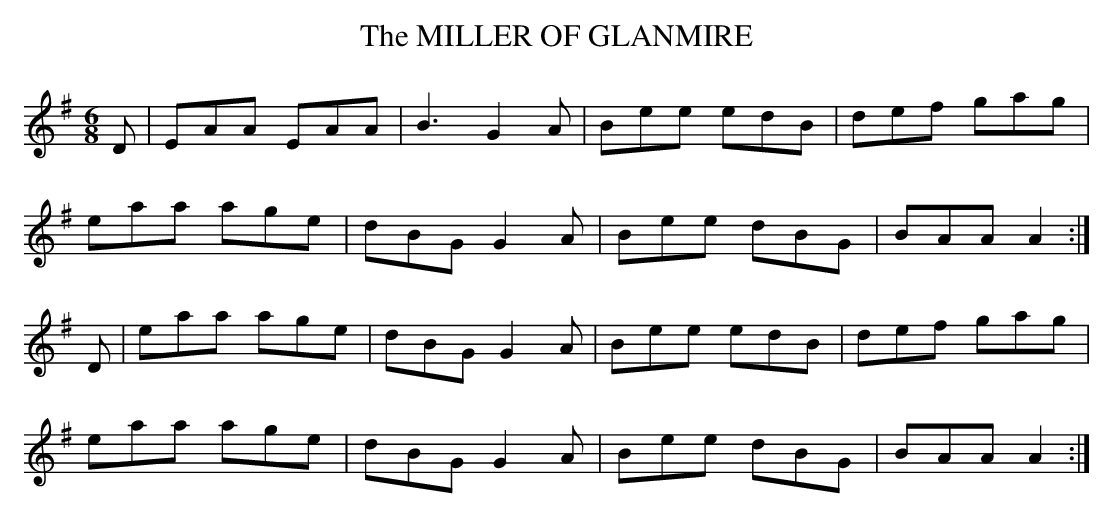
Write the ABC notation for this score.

X:1
T:MILLER OF GLANMIRE, The
M:6/8
L:1/8
K:Ador
D|EAA EAA|B3 G2A|Bee edB|def gag|
eaa age|dBG G2A|Bee dBG|BAA A2 :|
D|eaa age|dBG G2A|Bee edB|def gag|
eaa age|dBG G2A|Bee dBG|BAA A2 :|
